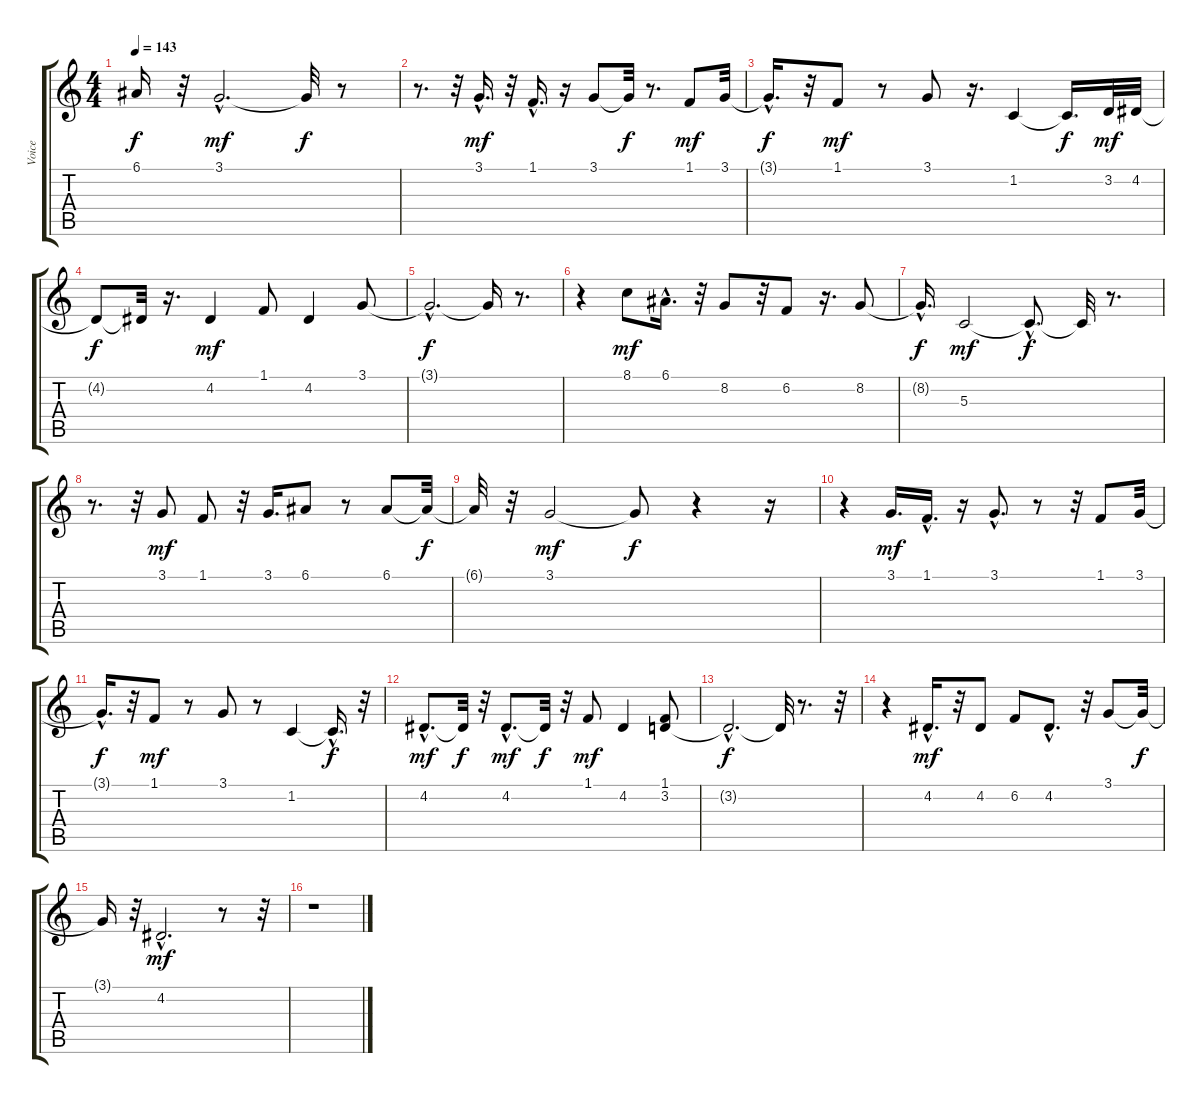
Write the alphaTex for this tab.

\track ("Voice" "Voice") {instrument tenorsax}
\staff {score tabs}
\tuning (E4 B3 G3 D3 A2 E2) {hide}
\ts (4 4)
\tempo 143
\clef g2
\ks c
6.1{t}.16{dy f} r.32 3.1{hac}.2{d dy mf} 3.1{t}.32{dy f} r.8 |
r.8{d} r.32 3.1{hac}.16{d dy mf} r.32 1.1{hac}.16{d} r.16 3.1.8 3.1{t}.32{dy f} r.8{d} 1.1.8{dy mf} 3.1.32 |
3.1{hac t}.16{d dy f} r.32 1.1.8{dy mf} r.8 3.1.8 r.16{d} 1.2.4 1.2{t}.16{d dy f} 3.2.32{dy mf} 4.2.32 |
4.2{t}.8{dy f} 4.2{t}.32 r.16{d} 4.2.4{dy mf} 1.1.8 4.2.4 3.1.8 |
3.1{hac t}.2{d dy f} 3.1{t}.16 r.8{d} |
r.4 8.1.8{dy mf} 6.1{hac}.16{d} r.32 8.2.8 r.32 6.2.8 r.16{d} 8.2.8 |
8.2{hac t}.16{d dy f} 5.3.2{dy mf} 5.3{hac t}.8{d dy f} 5.3{t}.32 r.8{d} |
r.8{d} r.32 3.1.8{dy mf} 1.1.8 r.32 3.1.16{d} 6.1.8 r.8 6.1.8 6.1{t}.32{dy f} |
6.1{t}.32 r.32 3.1.2{dy mf} 3.1{t}.8{dy f} r.4 r.16 |
r.4 3.1.16{d dy mf} 1.1{hac}.16{d} r.16 3.1{hac}.8{d} r.8 r.32 1.1.8 3.1.32 |
3.1{hac t}.16{d dy f} r.32 1.1.8{dy mf} r.8 3.1.8 r.8 1.2.4 1.2{hac t}.16{d dy f} r.32 |
4.2{hac}.8{d dy mf} 4.2{t}.32{dy f} r.32 4.2{hac}.8{d dy mf} 4.2{t}.32{dy f} r.32 1.1.8{dy mf} 4.2.4 (1.1 3.2).8 |
3.2{hac t}.2{d dy f} 3.2{t}.32 r.8{d} r.32 |
r.4 4.2{hac}.16{d dy mf} r.32 4.2.8 6.2.8 4.2{hac}.8{d} r.32 3.1.8 3.1{t}.32{dy f} |
3.1{t}.16 r.32 4.2{hac}.2{d dy mf} r.8 r.32 |
r.1
